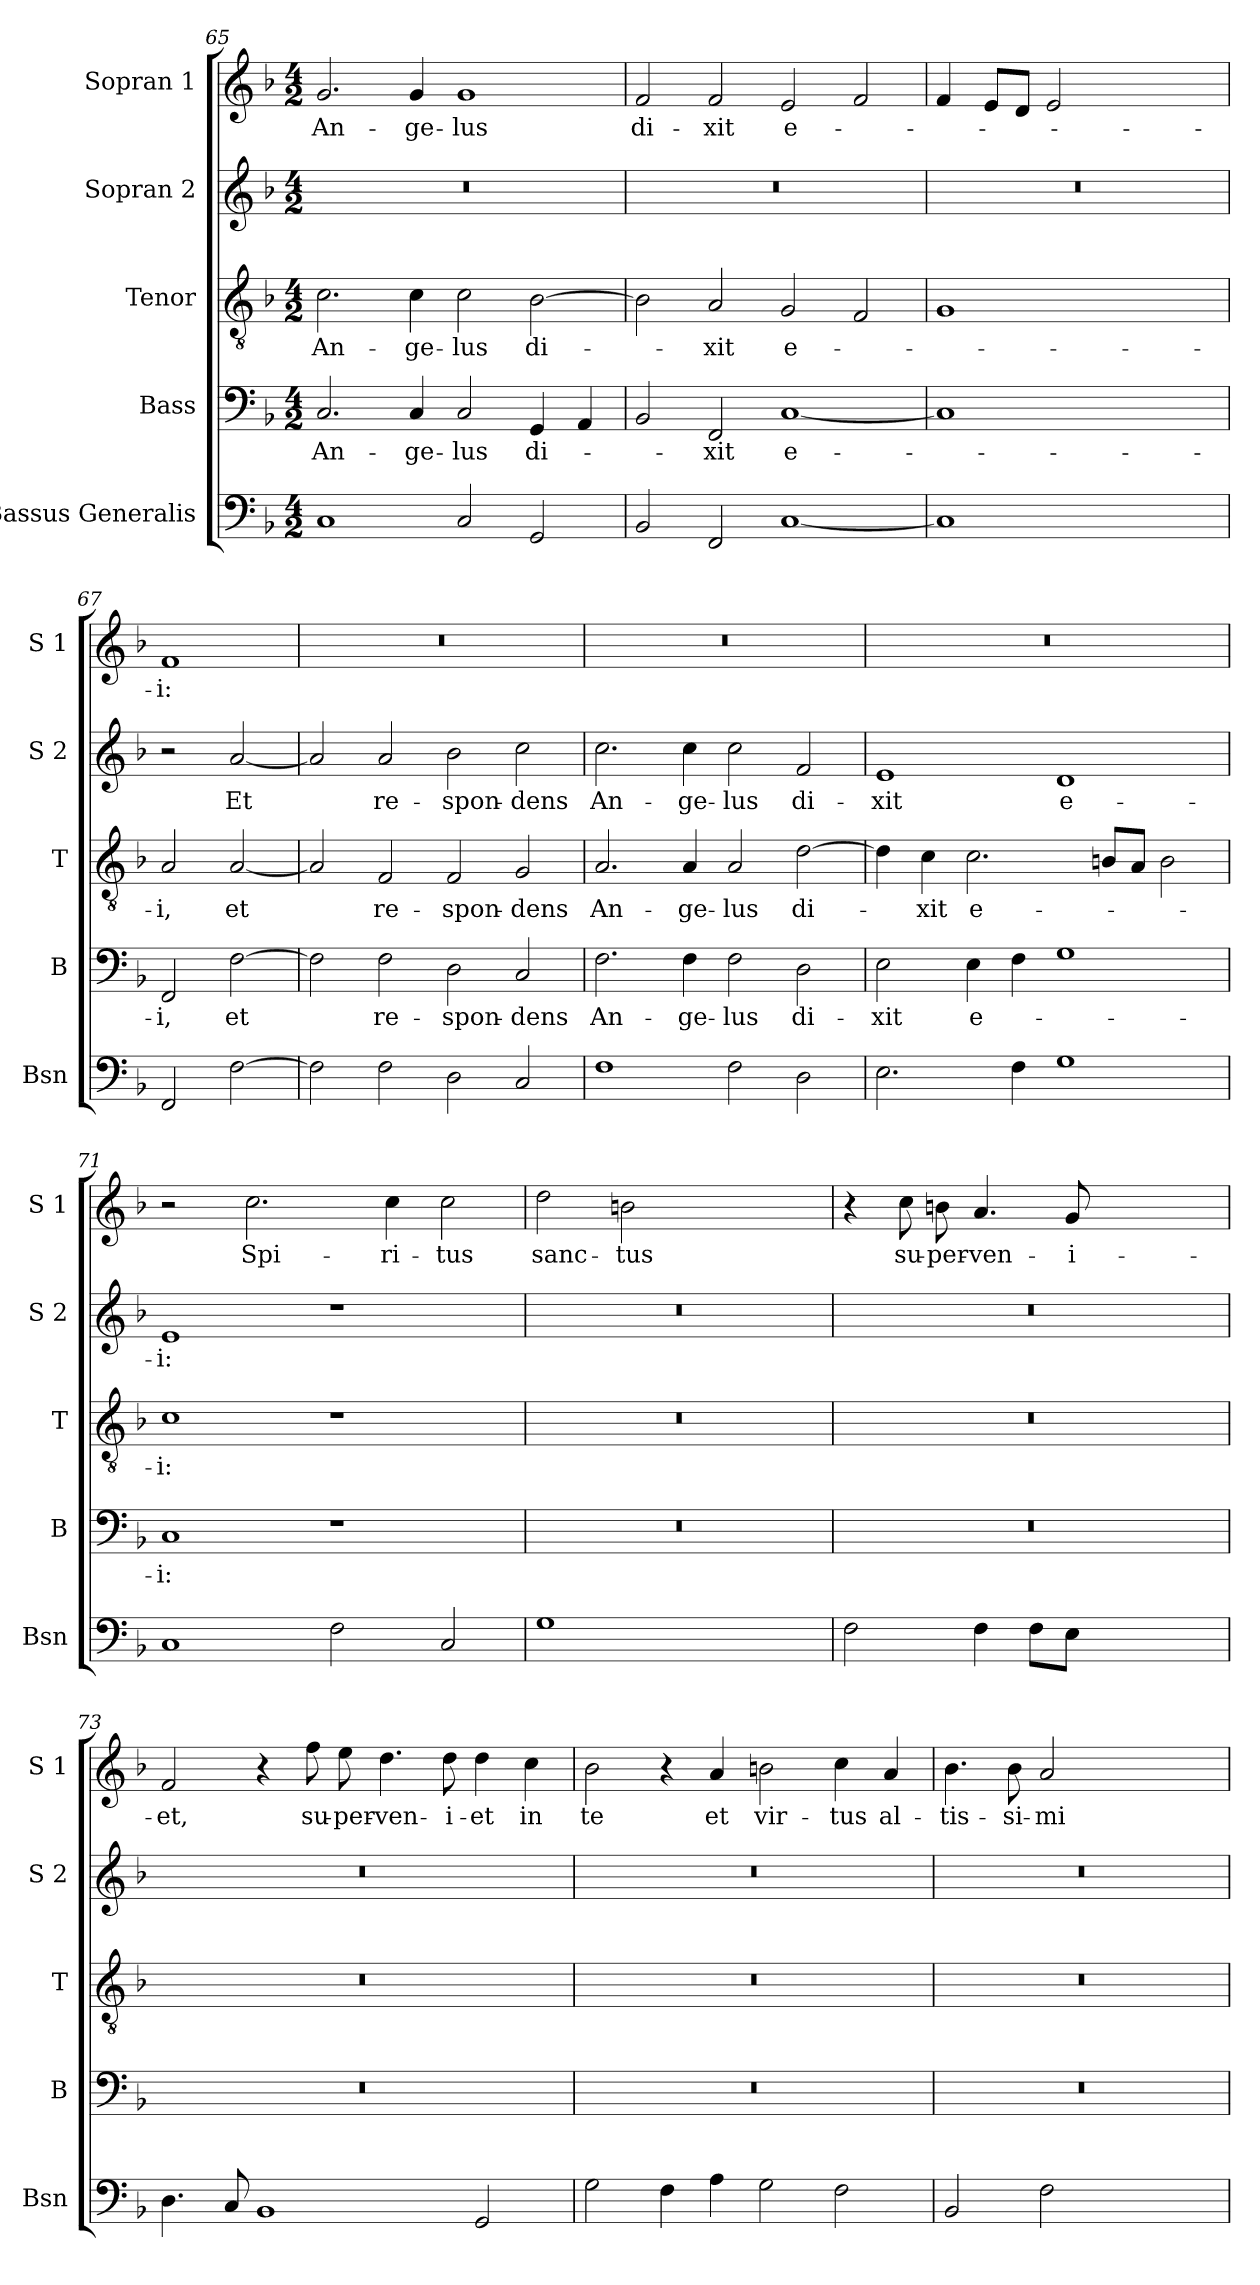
**kern	**kern	**text	**kern	**text	**kern	**text	**kern	**text
*part5	*part4	*part4	*part3	*part3	*part2	*part2	*part1	*part1
*staff5	*staff4	*staff4	*staff3	*staff3	*staff2	*staff2	*staff1	*staff1
*I"Bassus Generalis	*I"Bass	*	*I"Tenor	*	*I"Sopran 2	*	*I"Sopran 1	*
*I'Bsn	*I'B	*	*I'T	*	*I'S 2	*	*I'S 1	*
*clefF4	*clefF4	*	*clefGv2	*	*clefG2	*	*clefG2	*
*k[b-]	*k[b-]	*	*k[b-]	*	*k[b-]	*	*k[b-]	*
*M4/2	*M4/2	*	*M4/2	*	*M4/2	*	*M4/2	*
=65	=65	=65	=65	=65	=65	=65	=65	=65
1C	2.C/	An-	2.c\	An-	0r	.	2.g/	An-
.	4C/	-ge-	4c\	-ge-	.	.	4g/	-ge-
2C/	2C/	-lus	2c\	-lus	.	.	1g	-lus
2GG/	4GG/	di-	[2B-\	di-	.	.	.	.
.	4AA/	.	.	.	.	.	.	.
=66	=66	=66	=66	=66	=66	=66	=66	=66
2BB-/	2BB-/	.	2B-\]	.	0r	.	2f/	di-
2FF/	2FF/	-xit	2A/	-xit	.	.	2f/	-xit
[1C	[1C	e-	2G/	e-	.	.	2e/	e-
.	.	.	2F/	.	.	.	2f/	.
=67	=67	=67	=67	=67	=67	=67	=67	=67
1C]	1C]	.	1G	.	0r	.	4f/	.
.	.	.	.	.	.	.	8e/L	.
.	.	.	.	.	.	.	8d/J	.
.	.	.	.	.	.	.	2e/	.
1ryy	1ryy	.	1ryy	.	.	.	1ryy	.
!!LO:LB:g=z
=67X2	=67X2	=67X2	=67X2	=67X2	=67X2	=67X2	=67X2	=67X2
2FF/	2FF/	-i,	2A/	-i,	2r	.	1f	-i:
[2F\	[2F\	-et	[2A/	et	[2a/	-Et	.	.
=68	=68	=68	=68	=68	=68	=68	=68	=68
2F\]	2F\]	.	2A/]	.	2a/]	.	0r	.
2F\	2F\	re-	2F/	re-	2a/	re-	.	.
2D\	2D\	-spon-	2F/	-spon-	2b-\	-spon-	.	.
2C/	2C/	-dens	2G/	-dens	2cc\	-dens	.	.
=69	=69	=69	=69	=69	=69	=69	=69	=69
1F	2.F\	An-	2.A/	An-	2.cc\	An-	0r	.
.	4F\	-ge-	4A/	-ge-	4cc\	-ge-	.	.
2F\	2F\	-lus	2A/	-lus	2cc\	-lus	.	.
2D\	2D\	di-	[2d\	di-	2f/	di-	.	.
=70	=70	=70	=70	=70	=70	=70	=70	=70
2.E\	2E\	-xit	4d\]	.	1e	-xit	0r	.
.	.	.	4c\	-xit	.	.	.	.
.	4E\	e-	2.c\	e-	.	.	.	.
4F\	4F\	.	.	.	.	.	.	.
1G	1G	.	.	.	1d	e-	.	.
.	.	.	8Bn/L	.	.	.	.	.
.	.	.	8A/J	.	.	.	.	.
.	.	.	2B\	.	.	.	.	.
=71	=71	=71	=71	=71	=71	=71	=71	=71
1C	1C	-i:	1c	-i:	1e	-i:	2r	.
.	.	.	.	.	.	.	2.cc\	Spi-
2F\	1r	.	1r	.	1r	.	.	.
.	.	.	.	.	.	.	4cc\	-ri-
2C/	.	.	.	.	.	.	2cc\	-tus
=72	=72	=72	=72	=72	=72	=72	=72	=72
1G	0r	.	0r	.	0r	.	2dd\	sanc-
.	.	.	.	.	.	.	2bn\	-tus
1ryy	.	.	.	.	.	.	1ryy	.
!!LO:LB:g=z
=72X3	=72X3	=72X3	=72X3	=72X3	=72X3	=72X3	=72X3	=72X3
2F\	0r	.	0r	.	0r	.	4r	.
.	.	.	.	.	.	.	8cc\	su-
.	.	.	.	.	.	.	8bn\	-per-
4F\	.	.	.	.	.	.	4.a/	-ven-
8F\L	.	.	.	.	.	.	.	.
8E\J	.	.	.	.	.	.	8g/	-i-
1ryy	.	.	.	.	.	.	1ryy	.
=73	=73	=73	=73	=73	=73	=73	=73	=73
4.D\	0r	.	0r	.	0r	.	2f/	-et,
8C/	.	.	.	.	.	.	.	.
1BB-	.	.	.	.	.	.	4r	.
.	.	.	.	.	.	.	8ff\	su-
.	.	.	.	.	.	.	8ee\	-per-
.	.	.	.	.	.	.	4.dd\	-ven-
.	.	.	.	.	.	.	8dd\	-i-
2GG/	.	.	.	.	.	.	4dd\	-et
.	.	.	.	.	.	.	4cc\	in
=74	=74	=74	=74	=74	=74	=74	=74	=74
2G\	0r	.	0r	.	0r	.	2b-\	te
4F\	.	.	.	.	.	.	4r	.
4A\	.	.	.	.	.	.	4a/	et
2G\	.	.	.	.	.	.	2bn\	vir-
2F\	.	.	.	.	.	.	4cc\	-tus
.	.	.	.	.	.	.	4a/	al-
=75	=75	=75	=75	=75	=75	=75	=75	=75
2BB-/	0r	.	0r	.	0r	.	4.b-\	-tis-
.	.	.	.	.	.	.	8b-\	-si-
2F\	.	.	.	.	.	.	2a/	-mi
1ryy	.	.	.	.	.	.	1ryy	.
=	=	=	=	=	=	=	=	=
*-	*-	*-	*-	*-	*-	*-	*-	*-
